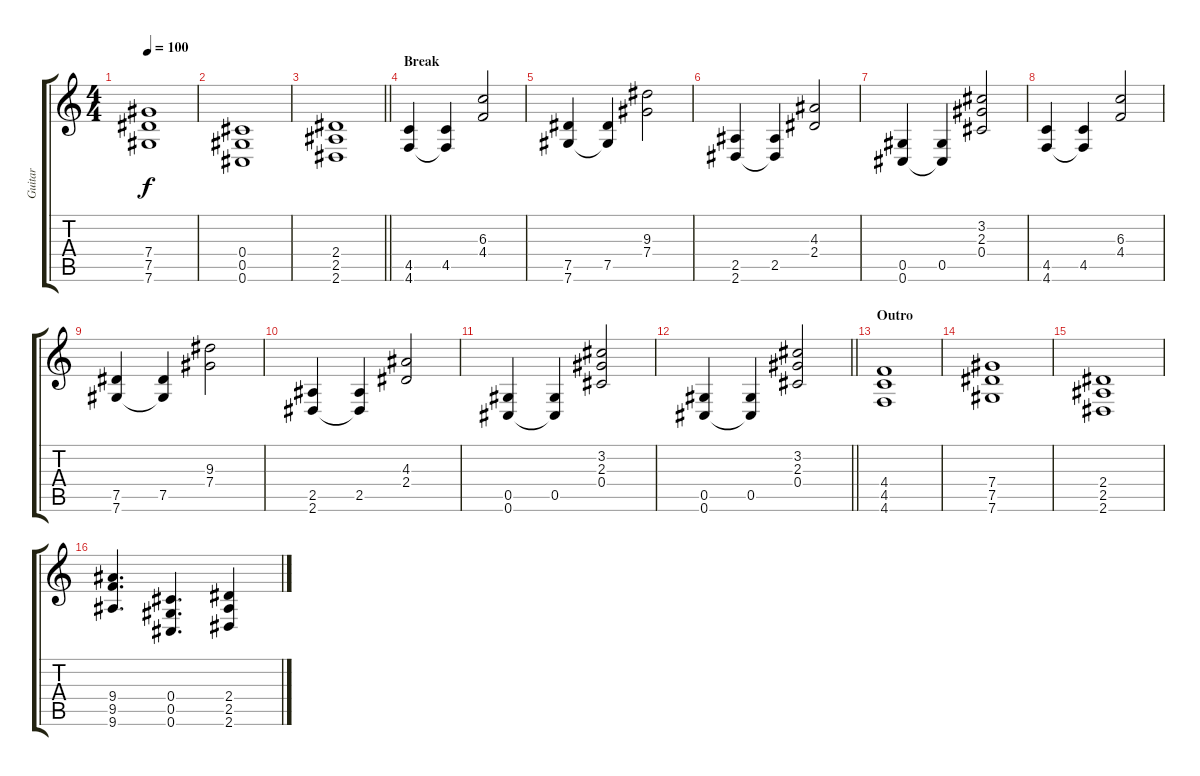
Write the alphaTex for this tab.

\track ("Guitar" "Guitar") {instrument distortionguitar}
\staff {score tabs}
\tuning (Eb4 Bb3 Gb3 Db3 Ab2 Db2) {hide}
\ts (4 4)
\tempo 100
\clef g2
\ks c
(7.4 7.5 7.6).1{dy f} |
(0.4 0.5 0.6).1 |
\barLineRight lightlight
(2.4 2.5 2.6).1 |
\section ("" "Break")
(4.5 4.6).4{instrument acousticguitarsteel} (4.5 4.6{t}).4 (6.3 4.4).2 |
(7.5 7.6).4{instrument acousticguitarsteel} (7.5 7.6{t}).4 (9.3 7.4).2 |
(2.5 2.6).4{instrument acousticguitarsteel} (2.5 2.6{t}).4 (4.3 2.4).2 |
(0.5 0.6).4{instrument acousticguitarsteel} (0.5 0.6{t}).4 (3.2 2.3 0.4).2 |
(4.5 4.6).4{instrument acousticguitarsteel} (4.5 4.6{t}).4 (6.3 4.4).2 |
(7.5 7.6).4{instrument acousticguitarsteel} (7.5 7.6{t}).4 (9.3 7.4).2 |
(2.5 2.6).4{instrument acousticguitarsteel} (2.5 2.6{t}).4 (4.3 2.4).2 |
(0.5 0.6).4{instrument acousticguitarsteel} (0.5 0.6{t}).4 (3.2 2.3 0.4).2 |
\barLineRight lightlight
(0.5 0.6).4{instrument acousticguitarsteel} (0.5 0.6{t}).4 (3.2 2.3 0.4).2 |
\section ("" "Outro")
(4.4 4.5 4.6).1{instrument distortionguitar} |
(7.4 7.5 7.6).1 |
(2.4 2.5 2.6).1 |
(9.4 9.5 9.6).4{d} (0.4 0.5 0.6).4{d} (2.4 2.5 2.6).4
